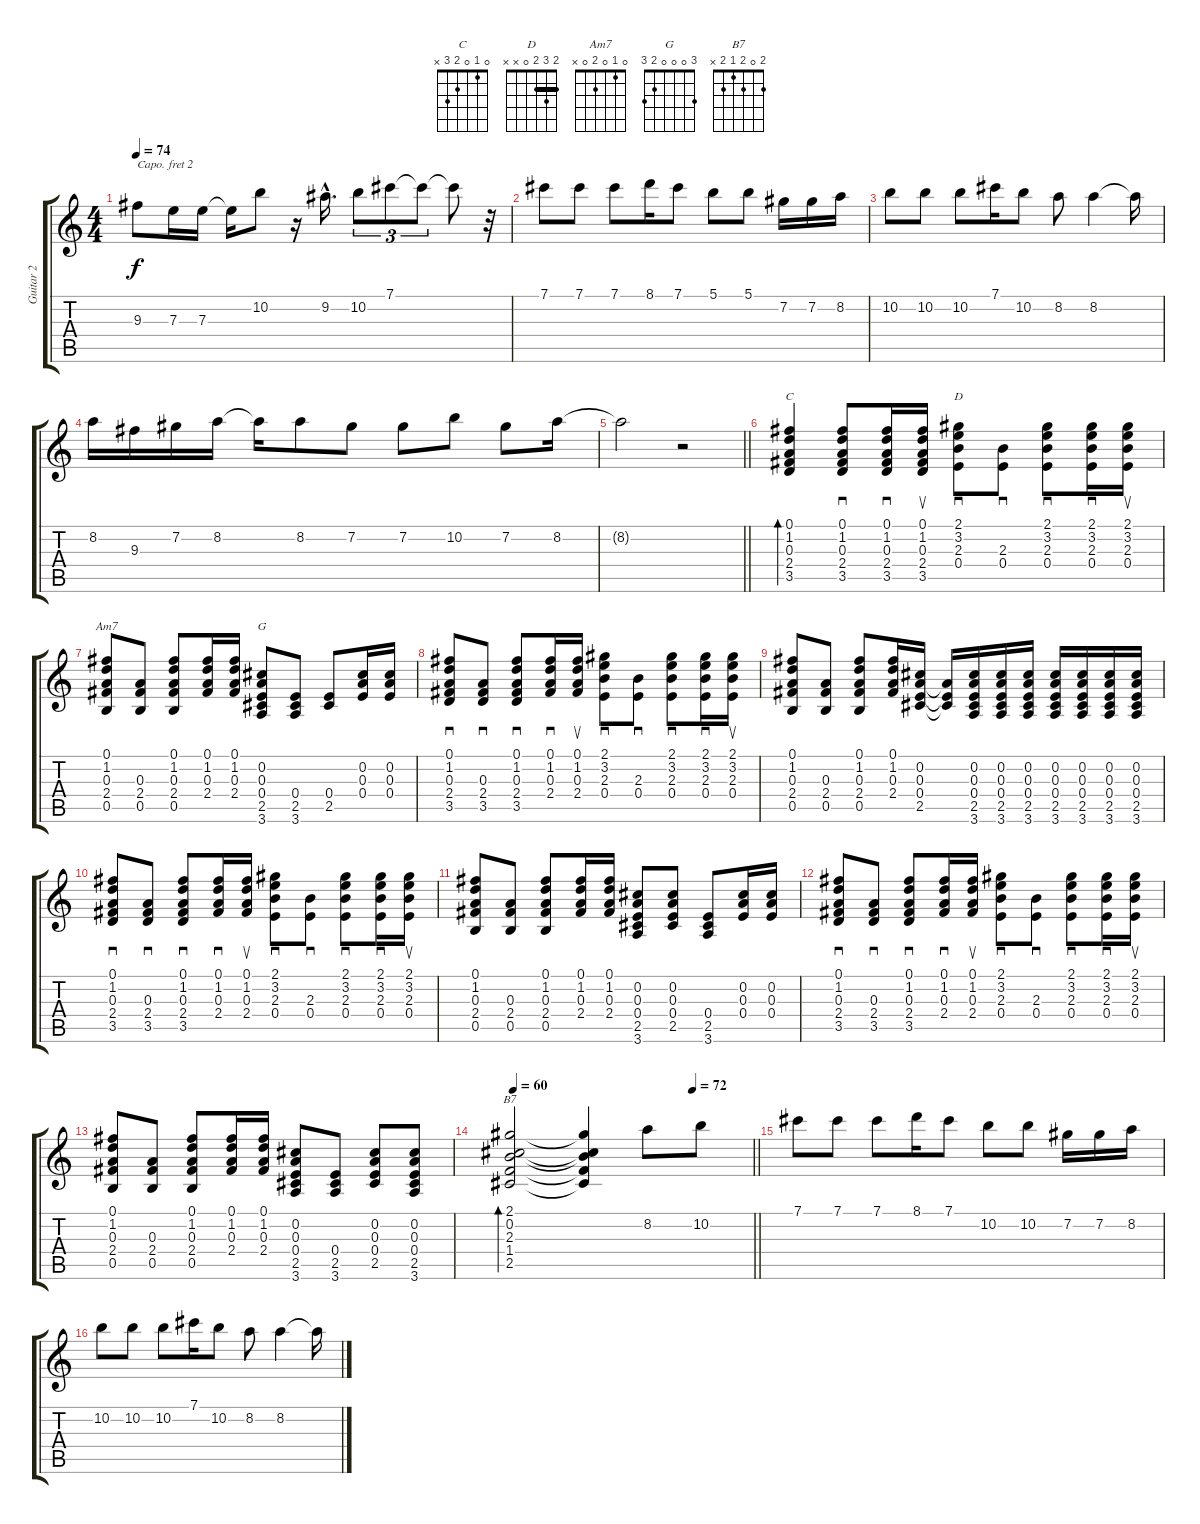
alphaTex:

\track ("Guitar 2" "Guitar 2") {instrument acousticguitarsteel}
\staff {score tabs}
\capo 2
\tuning (E4 B3 G3 D3 A2 E2) {hide}
\chord ("C" 0 1 0 2 3 x)
\chord ("D" 2 3 2 0 x x) {barre 2}
\chord ("Am7" 0 1 0 2 0 x)
\chord ("G" 3 0 0 0 2 3)
\chord ("B7" 2 0 2 1 2 x)
\ts (4 4)
\tempo 74
\clef g2
\ks c
9.3.8{dy f} 7.3.16 7.3.16 7.3{t}.16 10.2.8 r.16 9.2{hac}.16{d} 10.2.8{tu (3 2)} 7.1.8{tu (3 2)} 7.1{t}.8{tu (3 2)} 7.1{t}.8 r.32 |
7.1.8 7.1.8 7.1.8 8.1.16 7.1.8 5.1.8 5.1.8 7.2.16 7.2.16 8.2.16 |
10.2.8 10.2.8 10.2.8 7.1.16 10.2.8 8.2.8 8.2.4 8.2{t}.16 |
8.2.16 9.3.16 7.2.16 8.2.16 8.2{t}.16 8.2.8 7.2.8 7.2.8 10.2.8 7.2.8 8.2.16 |
\barLineRight lightlight
8.2{t}.2 r.2 |
(0.1 1.2 0.3 2.4 3.5).4{bd 120 ch "C" volume 11} (0.1 1.2 0.3 2.4 3.5).8{sd} (0.1 1.2 0.3 2.4 3.5).16{sd} (0.1 1.2 0.3 2.4 3.5).16{su} (2.1 3.2 2.3 0.4).8{sd ch "D"} (2.3 0.4).8{sd} (2.1 3.2 2.3 0.4).8{sd} (2.1 3.2 2.3 0.4).16{sd} (2.1 3.2 2.3 0.4).16{su} |
(0.1 1.2 0.3 2.4 0.5).8{ch "Am7"} (0.3 2.4 0.5).8 (0.1 1.2 0.3 2.4 0.5).8 (0.1 1.2 0.3 2.4).16 (0.1 1.2 0.3 2.4).16 (0.2 0.3 0.4 2.5 3.6).8{ch "G"} (0.4 2.5 3.6).8 (0.4 2.5).8 (0.2 0.3 0.4).16 (0.2 0.3 0.4).16 |
(0.1 1.2 0.3 2.4 3.5).8{sd} (0.3 2.4 3.5).8{sd} (0.1 1.2 0.3 2.4 3.5).8{sd} (0.1 1.2 0.3 2.4).16{sd} (0.1 1.2 0.3 2.4).16{su} (2.1 3.2 2.3 0.4).8{sd} (2.3 0.4).8{sd} (2.1 3.2 2.3 0.4).8{sd} (2.1 3.2 2.3 0.4).16{sd} (2.1 3.2 2.3 0.4).16{su} |
(0.1 1.2 0.3 2.4 0.5).8 (0.3 2.4 0.5).8 (0.1 1.2 0.3 2.4 0.5).8 (0.1 1.2 0.3 2.4).16 (0.2 0.3 0.4 2.5).16 (0.3{t} 0.4{t} 2.5{t}).16 (0.2 0.3 0.4 2.5 3.6).16 (0.2 0.3 0.4 2.5 3.6).16 (0.2 0.3 0.4 2.5 3.6).16 (0.2 0.3 0.4 2.5 3.6).16 (0.2 0.3 0.4 2.5 3.6).16 (0.2 0.3 0.4 2.5 3.6).16 (0.2 0.3 0.4 2.5 3.6).16 |
(0.1 1.2 0.3 2.4 3.5).8{sd} (0.3 2.4 3.5).8{sd} (0.1 1.2 0.3 2.4 3.5).8{sd} (0.1 1.2 0.3 2.4).16{sd} (0.1 1.2 0.3 2.4).16{su} (2.1 3.2 2.3 0.4).8{sd} (2.3 0.4).8{sd} (2.1 3.2 2.3 0.4).8{sd} (2.1 3.2 2.3 0.4).16{sd} (2.1 3.2 2.3 0.4).16{su} |
(0.1 1.2 0.3 2.4 0.5).8 (0.3 2.4 0.5).8 (0.1 1.2 0.3 2.4 0.5).8 (0.1 1.2 0.3 2.4).16 (0.1 1.2 0.3 2.4).16 (0.2 0.3 0.4 2.5 3.6).8 (0.2 0.3 0.4 2.5).8 (0.4 2.5 3.6).8 (0.2 0.3 0.4).16 (0.2 0.3 0.4).16 |
(0.1 1.2 0.3 2.4 3.5).8{sd} (0.3 2.4 3.5).8{sd} (0.1 1.2 0.3 2.4 3.5).8{sd} (0.1 1.2 0.3 2.4).16{sd} (0.1 1.2 0.3 2.4).16{su} (2.1 3.2 2.3 0.4).8{sd} (2.3 0.4).8{sd} (2.1 3.2 2.3 0.4).8{sd} (2.1 3.2 2.3 0.4).16{sd} (2.1 3.2 2.3 0.4).16{su} |
(0.1 1.2 0.3 2.4 0.5).8 (0.3 2.4 0.5).8 (0.1 1.2 0.3 2.4 0.5).8 (0.1 1.2 0.3 2.4).16 (0.1 1.2 0.3 2.4).16 (0.2 0.3 0.4 2.5 3.6).8 (0.4 2.5 3.6).8 (0.2 0.3 0.4 2.5).8 (0.2 0.3 0.4 2.5 3.6).8 |
\tempo 60
\tempo (72 0.75)
\barLineRight lightlight
(2.1 0.2 2.3 1.4 2.5).2{bd 120 ch "B7"} (2.1{t} 0.2{t} 2.3{t} 1.4{t} 2.5{t}).4 8.2.8{volume 15} 10.2.8 |
7.1.8 7.1.8 7.1.8 8.1.16 7.1.8 10.2.8 10.2.8 7.2.16 7.2.16 8.2.16 |
10.2.8 10.2.8 10.2.8 7.1.16 10.2.8 8.2.8 8.2.4 8.2{t}.16
